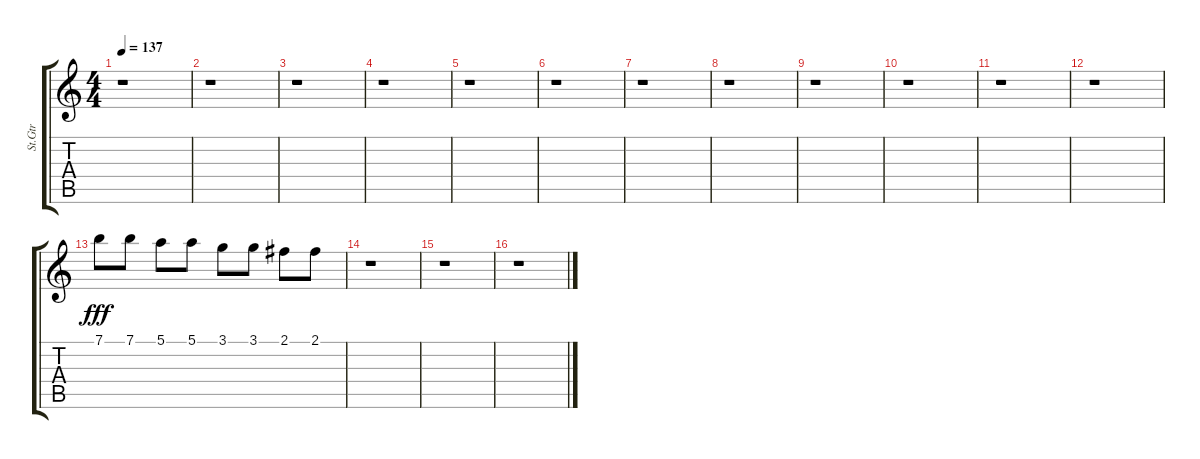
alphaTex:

\track ("St.Gtr" "St.Gtr") {instrument acousticguitarsteel}
\staff {score tabs}
\tuning (E4 B3 G3 D3 A2 E2) {hide}
\ts (4 4)
\tempo 137
\clef g2
\ks c
r.1{dy fff} |
r.1 |
r.1 |
r.1 |
r.1 |
r.1 |
r.1 |
r.1 |
r.1 |
r.1 |
r.1 |
r.1 |
7.1.8 7.1.8 5.1.8 5.1.8 3.1.8 3.1.8 2.1.8 2.1.8 |
r.1 |
r.1 |
r.1
